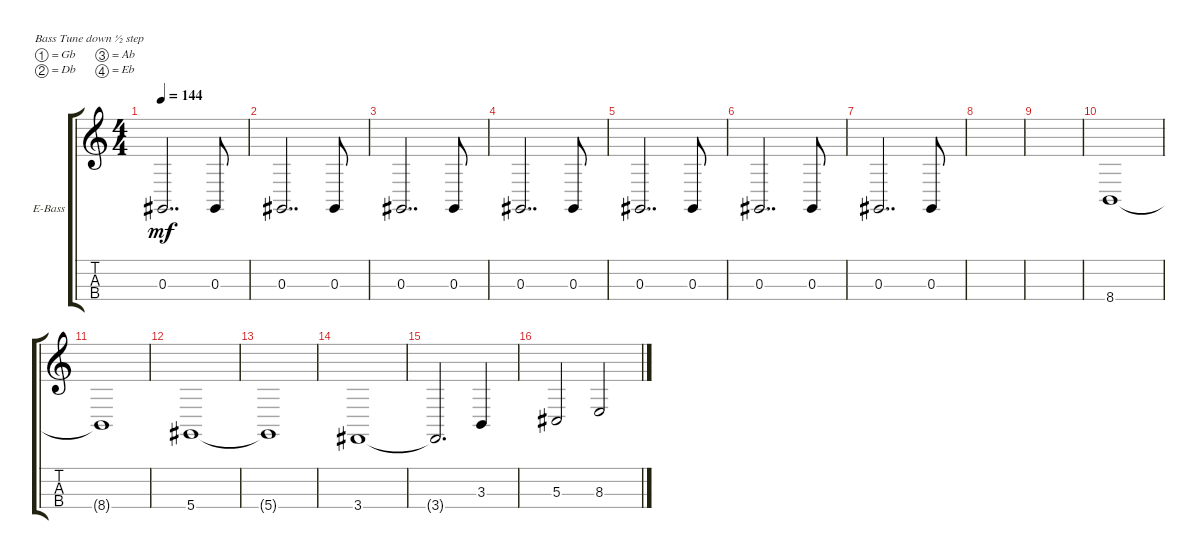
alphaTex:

\bracketExtendMode groupsimilarinstruments
\firstSystemTrackNameOrientation horizontal
\otherSystemsTrackNameOrientation horizontal
\track ("Bass" "E-Bass") {instrument electricbassfinger}
\staff {score tabs}
\tuning (Gb2 Db2 Ab1 Eb1)
\ts (4 4)
\tempo 144
\clef g2
\ks c
0.3.2{dd dy mf} 0.3.8 |
0.3.2{dd} 0.3.8 |
0.3.2{dd} 0.3.8 |
0.3.2{dd} 0.3.8 |
0.3.2{dd} 0.3.8 |
0.3.2{dd} 0.3.8 |
0.3.2{dd} 0.3.8 |
|
|
8.4.1 |
8.4{t}.1 |
5.4.1 |
5.4{t}.1 |
3.4.1 |
3.4{t}.2{d} 3.3.4 |
5.3.2 8.3.2
